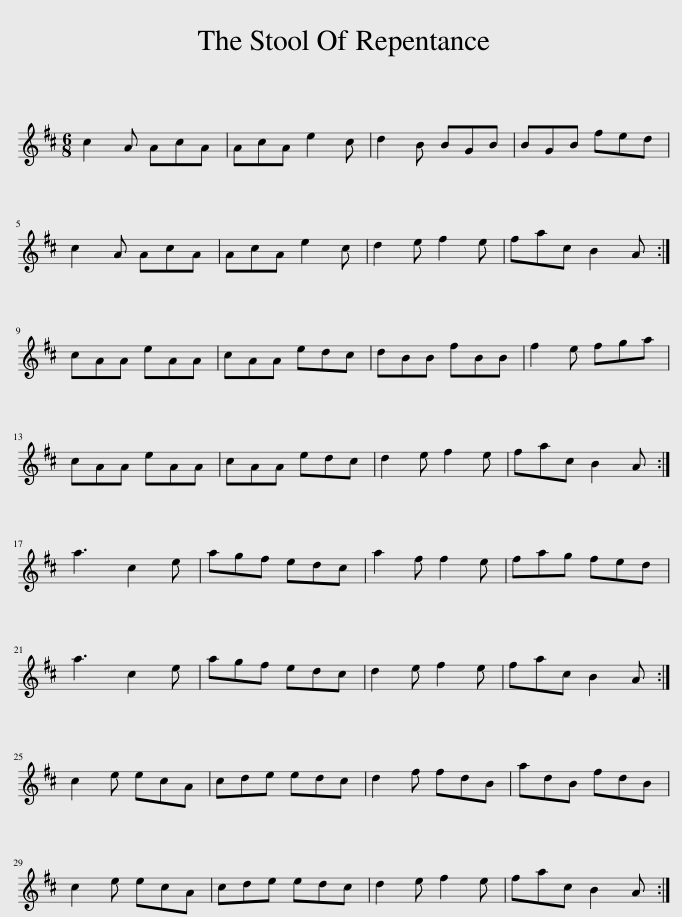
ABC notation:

X:1
L:1/8
M:6/8
I:linebreak $
K:D
V:1 treble
V:1
 c2 A AcA | AcA e2 c | d2 B BGB | BGB fed |$ c2 A AcA | %5
 AcA e2 c | d2 e f2 e | fac B2 A :|$ cAA eAA | cAA edc | %10
 dBB fBB | f2 e fga |$ cAA eAA | cAA edc | d2 e f2 e | %15
 fac B2 A :|$ a3 c2 e | agf edc | a2 f f2 e | fag fed |$ %20
 a3 c2 e | agf edc | d2 e f2 e | fac B2 A :|$ c2 e ecA | %25
 cde edc | d2 f fdB | adB fdB |$ c2 e ecA | cde edc | %30
 d2 e f2 e | fac B2 A :| %32
